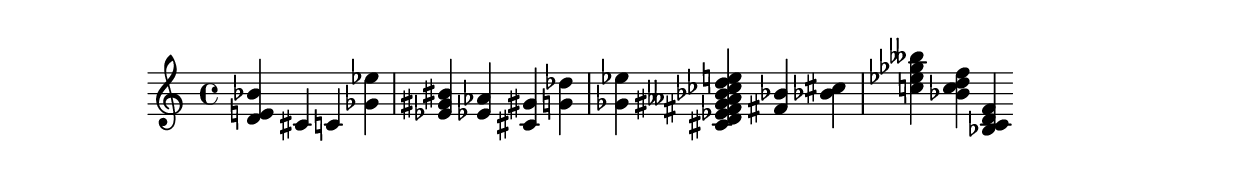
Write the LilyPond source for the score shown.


\version "2.6.0"

\header {

  texidoc ="Accidentals are placed as closely as possible.
Accidentals in corresponding octaves are aligned.
The top accidental should be nearest to the chord. The
flats in a sixth should be staggered.  "
  
}


\context Voice \relative c'
{
  <d e! bes'!>4
  cis4
  c4
  \transpose c c' {
    <ges es'>
    <bis es gis>4
    <es! as!>
    <gis! cis!>
    <g! des'>
    <ges! es'!>
  }    
  <cis d es fis gis ases bes ces d e! >4
  <bes'! fis!>     
  <bes! cis!>
  <c! es ges beses>
  <bes! c d f >    
  <bes,! c d f >

}
\layout {
  raggedright = ##t
}


